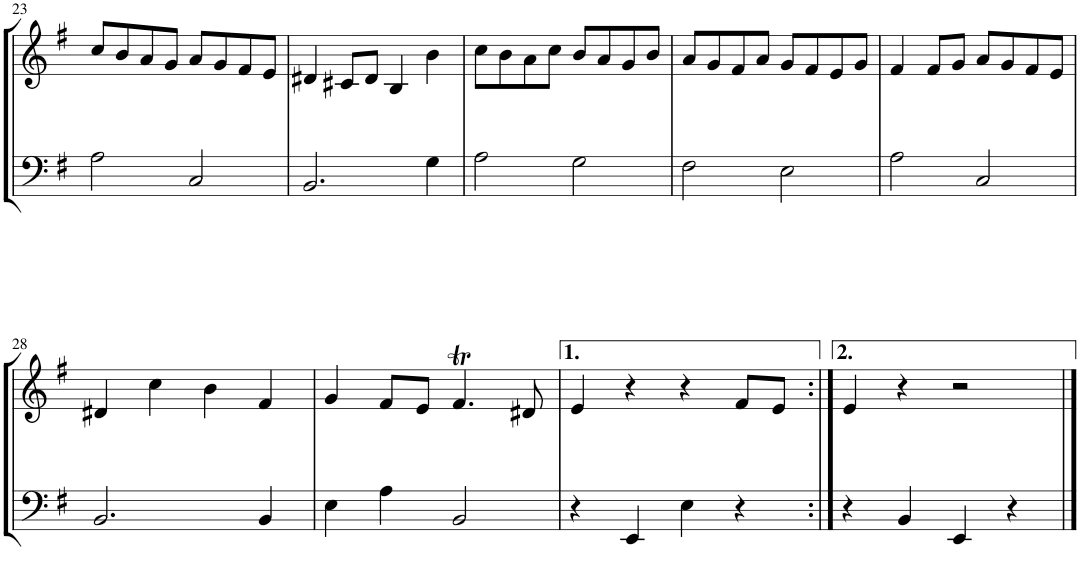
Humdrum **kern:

**kern	**kern
*part2	*part1
*staff2	*staff1
*I"Vc.	*I"Va.
*I'Vc	*
!!LO:PB:g=z
*clefF4	*clefG2
*k[f#]	*k[f#]
*M2/2	*M2/2
*met(c|)	*met(c|)
=23	=23
2A\	8cc/L
.	8b/
.	8a/
.	8g/J
2C/	8a/L
.	8g/
.	8f#/
.	8e/J
=24	=24
2.BB/	4d#X/
.	8c#X/L
.	8d#/J
.	4B/
4G\	4b\
=25	=25
2A\	8cc\L
.	8b\
.	8a\
.	8cc\J
2G\	8b/L
.	8a/
.	8g/
.	8b/J
=26	=26
2F#\	8a/L
.	8g/
.	8f#/
.	8a/J
2E\	8g/L
.	8f#/
.	8e/
.	8g/J
=27	=27
2A\	4f#/
.	8f#/L
.	8g/J
2C/	8a/L
.	8g/
.	8f#/
.	8e/J
!!LO:LB:g=z
=28	=28
2.BB/	4d#X/
.	4cc\
.	4b\
4BB/	4f#/
=29	=29
4E\	4g/
4A\	8f#/L
.	8e/J
2BB/	4.f#t/
.	8d#X/
=30	=30
4r	4e/
4EE/	4r
4E\	4r
4r	8f#/L
.	8e/J
=31:|!	=31:|!
4r	4e/
4BB/	4r
4EE/	2r
4r	.
==	==
*-	*-
